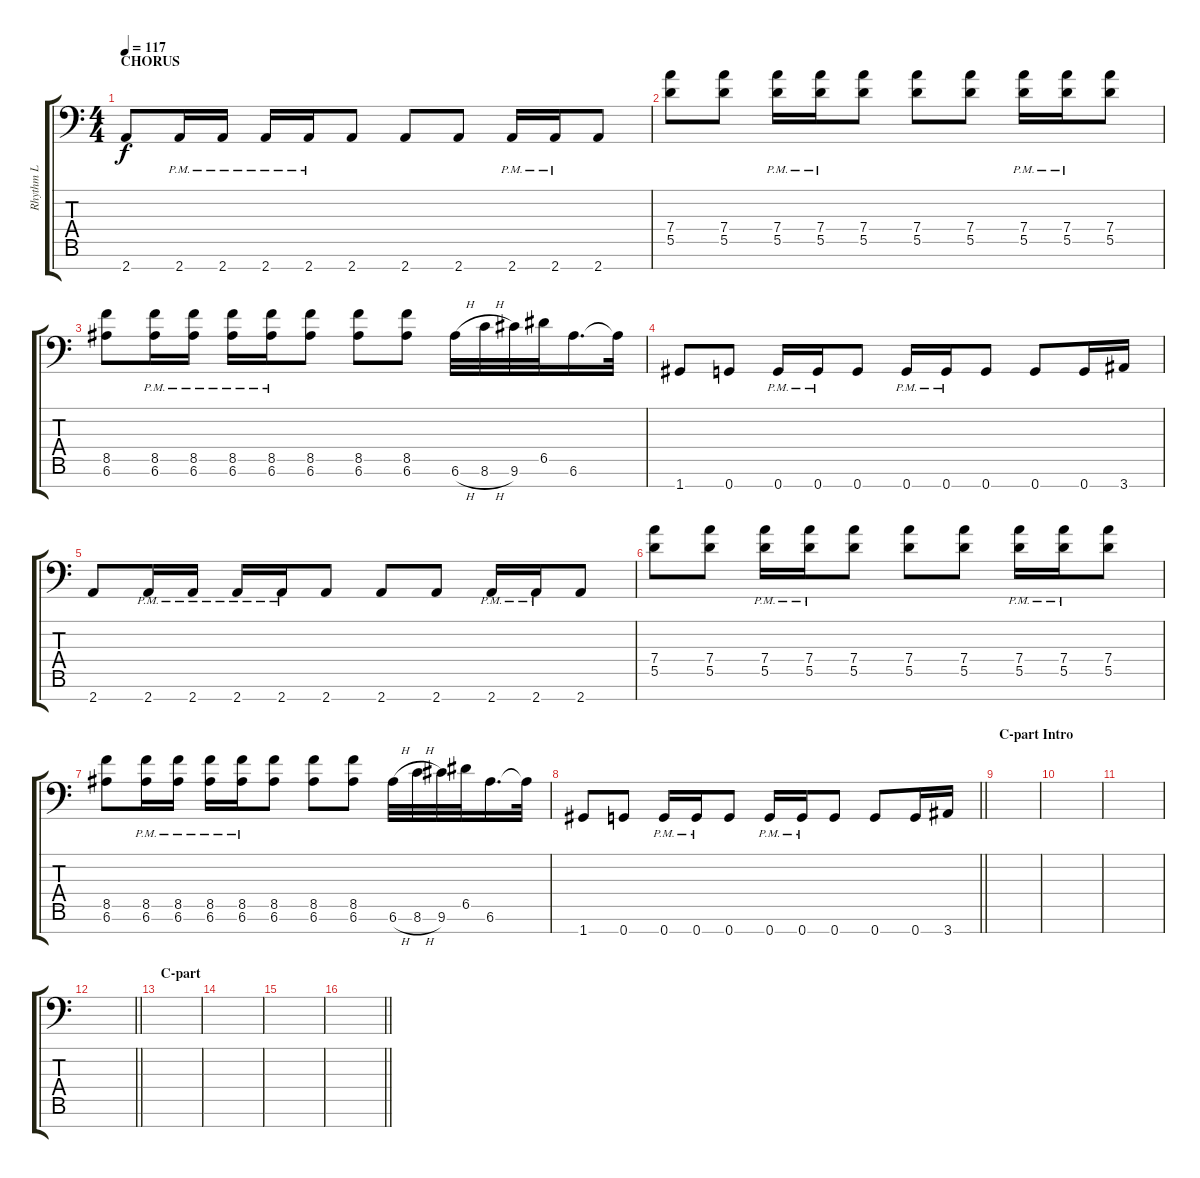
\track ("Rhythm L" "Rhythm L") {instrument distortionguitar}
\staff {score tabs}
\tuning (E4 B3 G3 D3 A2 E2 G1) {hide}
\ts (4 4)
\section ("" "CHORUS")
\tempo 117
\clef f4
\ks c
2.7.8{dy f} 2.7{pm}.16 2.7{pm}.16 2.7{pm}.16 2.7{pm}.16 2.7.8 2.7.8 2.7.8 2.7{pm}.16 2.7{pm}.16 2.7.8 |
(7.4 5.5).8 (7.4 5.5).8 (7.4{pm} 5.5{pm}).16 (7.4{pm} 5.5{pm}).16 (7.4 5.5).8 (7.4 5.5).8 (7.4 5.5).8 (7.4{pm} 5.5{pm}).16 (7.4{pm} 5.5{pm}).16 (7.4 5.5).8 |
(8.5 6.6).8 (8.5{pm} 6.6{pm}).16 (8.5{pm} 6.6{pm}).16 (8.5{pm} 6.6{pm}).16 (8.5{pm} 6.6{pm}).16 (8.5 6.6).8 (8.5 6.6).8 (8.5 6.6).8 6.6{h}.32 8.6{h}.32 9.6.32 6.5.32 6.6.16{d} 6.6{t}.32 |
1.7.8 0.7.8 0.7{pm}.16 0.7{pm}.16 0.7.8 0.7{pm}.16 0.7{pm}.16 0.7.8 0.7.8 0.7.16 3.7.16 |
2.7.8 2.7{pm}.16 2.7{pm}.16 2.7{pm}.16 2.7{pm}.16 2.7.8 2.7.8 2.7.8 2.7{pm}.16 2.7{pm}.16 2.7.8 |
(7.4 5.5).8 (7.4 5.5).8 (7.4{pm} 5.5{pm}).16 (7.4{pm} 5.5{pm}).16 (7.4 5.5).8 (7.4 5.5).8 (7.4 5.5).8 (7.4{pm} 5.5{pm}).16 (7.4{pm} 5.5{pm}).16 (7.4 5.5).8 |
(8.5 6.6).8 (8.5{pm} 6.6{pm}).16 (8.5{pm} 6.6{pm}).16 (8.5{pm} 6.6{pm}).16 (8.5{pm} 6.6{pm}).16 (8.5 6.6).8 (8.5 6.6).8 (8.5 6.6).8 6.6{h}.32 8.6{h}.32 9.6.32 6.5.32 6.6.16{d} 6.6{t}.32 |
\barLineRight lightlight
1.7.8 0.7.8 0.7{pm}.16 0.7{pm}.16 0.7.8 0.7{pm}.16 0.7{pm}.16 0.7.8 0.7.8 0.7.16 3.7.16 |
\section ("" "C-part Intro")
|
|
|
\barLineRight lightlight
|
\section ("" "C-part")
|
|
|
\barLineRight lightlight
